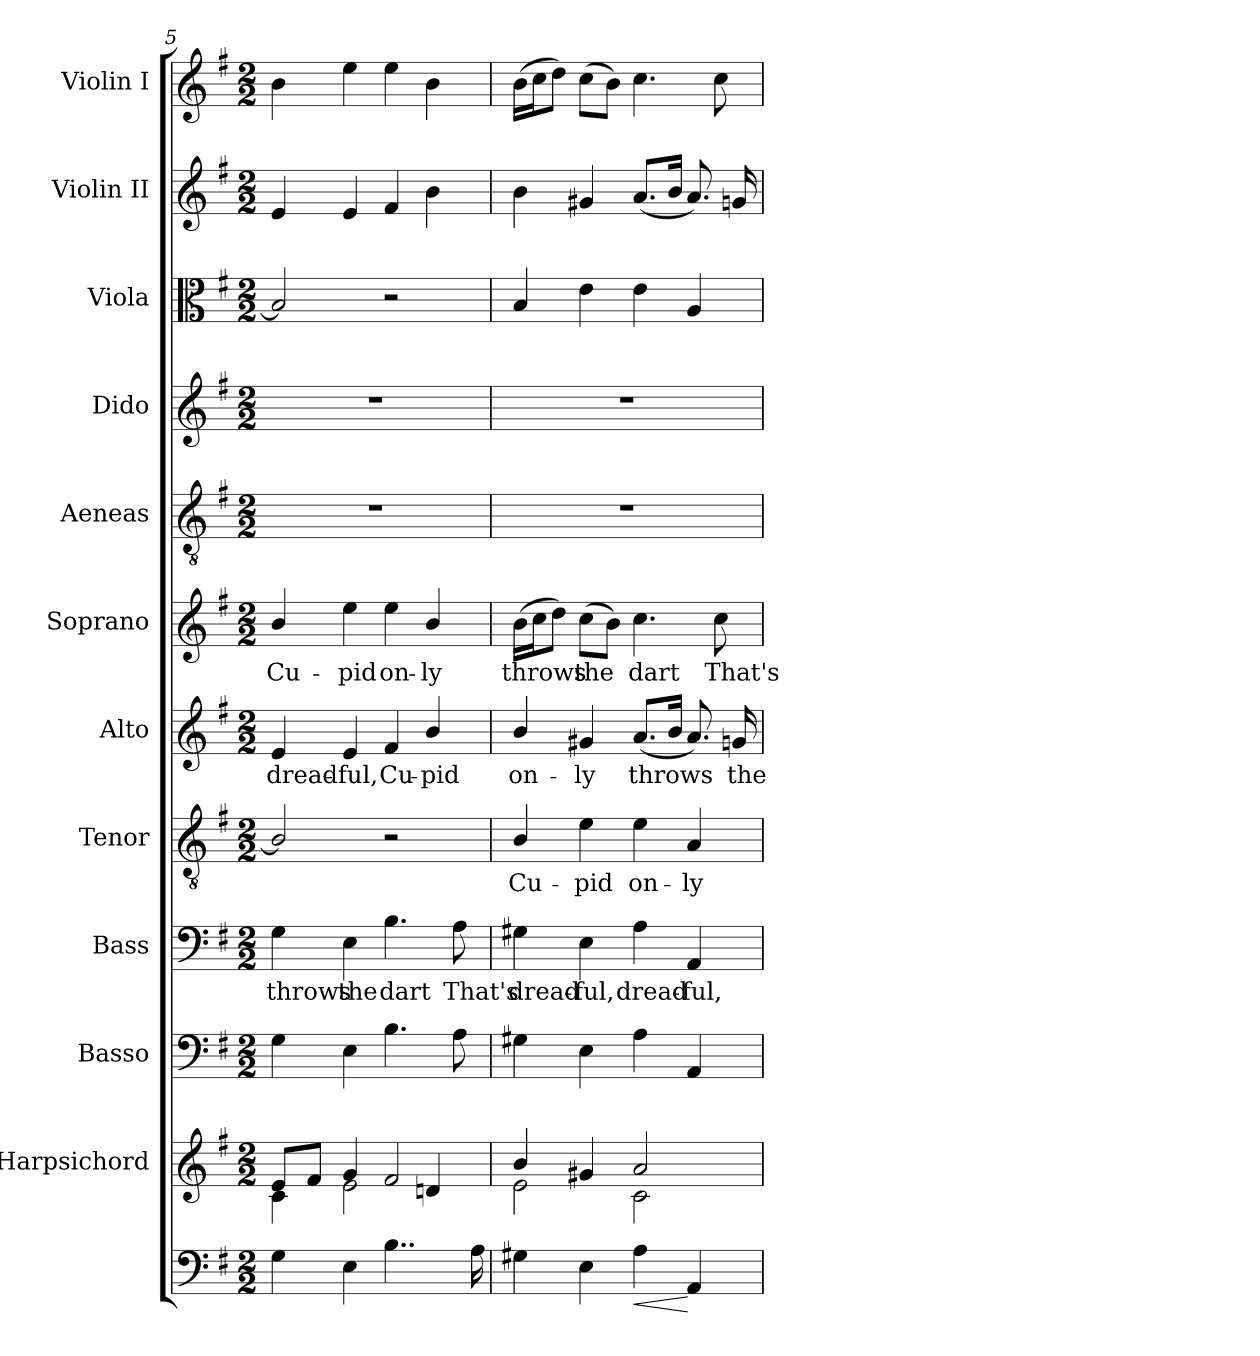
**kern	**dynam	**kern	**kern	**kern	**text	**kern	**text	**kern	**text	**kern	**text	**kern	**kern	**kern	**kern	**kern
*part12	*part12	*part11	*part10	*part9	*part9	*part8	*part8	*part7	*part7	*part6	*part6	*part5	*part4	*part3	*part2	*part1
*staff12	*staff12	*staff11	*staff10	*staff9	*staff9	*staff8	*staff8	*staff7	*staff7	*staff6	*staff6	*staff5	*staff4	*staff3	*staff2	*staff1
*	*	*I"Harpsichord	*I"Basso	*I"Bass	*	*I"Tenor	*	*I"Alto	*	*I"Soprano	*	*I"Aeneas	*I"Dido	*I"Viola	*I"Violin II	*I"Violin I
*	*	*	*	*I'B.	*	*I'T.	*	*I'A.	*	*I'S.	*	*	*	*I'Viola	*I'Vln. II	*I'Vln. I
!!LO:PB:g=z
*clefF4	*	*clefG2	*clefF4	*clefF4	*	*clefGv2	*	*clefG2	*	*clefG2	*	*clefGv2	*clefG2	*clefC3	*clefG2	*clefG2
*	*	*	*	*	*	*ITrd7c12	*	*	*	*	*	*ITrd7c12	*	*	*	*
*k[f#]	*	*k[f#]	*k[f#]	*k[f#]	*	*k[f#]	*	*k[f#]	*	*k[f#]	*	*k[f#]	*k[f#]	*k[f#]	*k[f#]	*k[f#]
*G:	*	*G:	*G:	*G:	*	*G:	*	*G:	*	*G:	*	*G:	*G:	*G:	*G:	*G:
*M2/2	*	*M2/2	*M2/2	*M2/2	*	*M2/2	*	*M2/2	*	*M2/2	*	*M2/2	*M2/2	*M2/2	*M2/2	*M2/2
=5	=5	=5	=5	=5	=5	=5	=5	=5	=5	=5	=5	=5	=5	=5	=5	=5
*	*	*^	*	*	*	*	*	*	*	*	*	*	*	*	*	*
!	!	!	!	!	!	!LO:LY:b:color=#000000	!	!	!	!	!	!	!	!	!	!	!
!	!	!	!	!	!	!	!	!	!	!LO:LY:b:color=#000000	!	!	!	!	!	!	!
!	!	!	!	!	!	!	!	!	!	!	!	!LO:LY:b:color=#000000	!	!	!	!	!
4Gi\	.	8ei/L	4ci\	4Gi\	4Gi\	throws	2BBi/]	.	4ei/	dread-	4bi/	Cu-	1r	1r	2Bi/]	4ei/	4bi\
.	.	8f#i/J	.	.	.	.	.	.	.	.	.	.	.	.	.	.	.
!	!	!	!	!	!	!LO:LY:b:color=#000000	!	!	!	!	!	!	!	!	!	!	!
!	!	!	!	!	!	!	!	!	!	!LO:LY:b:color=#000000	!	!	!	!	!	!	!
!	!	!	!	!	!	!	!	!	!	!	!	!LO:LY:b:color=#000000	!	!	!	!	!
4Ei\	.	4gi/	2ei\	4Ei\	4Ei\	the	.	.	4ei/	-ful,	4eei\	-pid	.	.	.	4ei/	4eei\
!	!	!	!	!	!	!LO:LY:b:color=#000000	!	!	!	!	!	!	!	!	!	!	!
!	!	!	!	!	!	!	!	!	!	!LO:LY:b:color=#000000	!	!	!	!	!	!	!
!	!	!	!	!	!	!	!	!	!	!	!	!LO:LY:b:color=#000000	!	!	!	!	!
4..Bi\	.	2f#i/	.	4.Bi\	4.Bi\	dart	2r	.	4f#i/	Cu-	4eei\	on-	.	.	2r	4f#i/	4eei\
!	!	!	!	!	!	!	!	!	!	!LO:LY:b:color=#000000	!	!	!	!	!	!	!
!	!	!	!	!	!	!	!	!	!	!	!	!LO:LY:b:color=#000000	!	!	!	!	!
.	.	.	4dni/	.	.	.	.	.	4bi/	-pid	4bi/	-ly	.	.	.	4bi\	4bi\
!	!	!	!	!	!	!LO:LY:b:color=#000000	!	!	!	!	!	!	!	!	!	!	!
.	.	.	.	8Ai\	8Ai\	That's	.	.	.	.	.	.	.	.	.	.	.
16Ai\	.	.	.	.	.	.	.	.	.	.	.	.	.	.	.	.	.
=6	=6	=6	=6	=6	=6	=6	=6	=6	=6	=6	=6	=6	=6	=6	=6	=6	=6
!	!	!	!	!	!	!LO:LY:b:color=#000000	!	!	!	!	!	!	!	!	!	!	!
!	!	!	!	!	!	!	!	!LO:LY:b:color=#000000	!	!	!	!	!	!	!	!	!
!	!	!	!	!	!	!	!	!	!	!LO:LY:b:color=#000000	!	!	!	!	!	!	!
!	!	!	!	!	!	!	!	!	!	!	!	!LO:LY:b:color=#000000	!	!	!	!	!
4G#Xi\	.	4bi/	2ei\	4G#Xi\	4G#Xi\	dread-	4BBi/	Cu-	4bi/	on-	(16bi\LL	throws	1r	1r	4Bi/	4bi\	(16bi\LL
.	.	.	.	.	.	.	.	.	.	.	16cci\J	.	.	.	.	.	16cci\J
.	.	.	.	.	.	.	.	.	.	.	8ddi\J)	.	.	.	.	.	8ddi\J)
!	!	!	!	!	!	!LO:LY:b:color=#000000	!	!	!	!	!	!	!	!	!	!	!
!	!	!	!	!	!	!	!	!LO:LY:b:color=#000000	!	!	!	!	!	!	!	!	!
!	!	!	!	!	!	!	!	!	!	!LO:LY:b:color=#000000	!	!	!	!	!	!	!
!	!	!	!	!	!	!	!	!	!	!	!	!LO:LY:b:color=#000000	!	!	!	!	!
4Ei\	.	4g#Xi/	.	4Ei\	4Ei\	-ful,	4Ei\	-pid	4g#Xi/	-ly	(8cci\L	the	.	.	4ei\	4g#Xi/	(8cci\L
.	.	.	.	.	.	.	.	.	.	.	8bi\J)	.	.	.	.	.	8bi\J)
!	!LO:HP:b	!	!	!	!	!	!	!	!	!	!	!	!	!	!	!	!
!	!	!	!	!	!	!LO:LY:b:color=#000000	!	!	!	!	!	!	!	!	!	!	!
!	!	!	!	!	!	!	!	!LO:LY:b:color=#000000	!	!	!	!	!	!	!	!	!
!	!	!	!	!	!	!	!	!	!	!LO:LY:b:color=#000000	!	!	!	!	!	!	!
!	!	!	!	!	!	!	!	!	!	!	!	!LO:LY:b:color=#000000	!	!	!	!	!
4Ai\	<	2ai/	2ci\	4Ai\	4Ai\	dread-	4Ei\	on-	(8.ai/L	throws	4.cci\	dart	.	.	4ei\	(8.ai/L	4.cci\
.	.	.	.	.	.	.	.	.	16bi/Jk	.	.	.	.	.	.	16bi/Jk	.
!	!	!	!	!	!	!LO:LY:b:color=#000000	!	!	!	!	!	!	!	!	!	!	!
!	!	!	!	!	!	!	!	!LO:LY:b:color=#000000	!	!	!	!	!	!	!	!	!
4AAi/	[	.	.	4AAi/	4AAi/	-ful,	4AAi/	-ly	8.ai/)	.	.	.	.	.	4Ai/	8.ai/)	.
!	!	!	!	!	!	!	!	!	!	!	!	!LO:LY:b:color=#000000	!	!	!	!	!
.	.	.	.	.	.	.	.	.	.	.	8cci\	That's	.	.	.	.	8cci\
!	!	!	!	!	!	!	!	!	!	!LO:LY:b:color=#000000	!	!	!	!	!	!	!
.	.	.	.	.	.	.	.	.	16gni/	the	.	.	.	.	.	16gni/	.
*	*	*v	*v	*	*	*	*	*	*	*	*	*	*	*	*	*	*
=	=	=	=	=	=	=	=	=	=	=	=	=	=	=	=	=
*-	*-	*-	*-	*-	*-	*-	*-	*-	*-	*-	*-	*-	*-	*-	*-	*-
